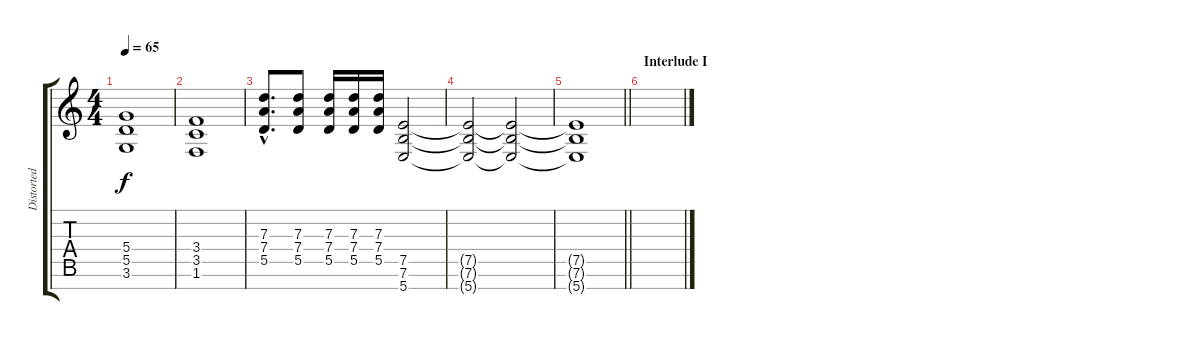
\track ("Distorted Guitar II" "Distorted ") {instrument distortionguitar}
\staff {score tabs}
\tuning (E4 B3 G3 D3 A2 E2 B1) {hide}
\ts (4 4)
\tempo 65
\clef g2
\ks c
(5.4 5.5 3.6).1{dy f} |
(3.4 3.5 1.6).1 |
(7.3{hac} 7.4{hac} 5.5{hac}).8{d} (7.3 7.4 5.5).8 (7.3 7.4 5.5).16 (7.3 7.4 5.5).16 (7.3 7.4 5.5).16 (7.5 7.6 5.7).2 |
(7.5{t} 7.6{t} 5.7{t}).2 (7.5{t} 7.6{t} 5.7{t}).2{volume 0} |
\barLineRight lightlight
(7.5{t} 7.6{t} 5.7{t}).1 |
\section ("" "Interlude I")
